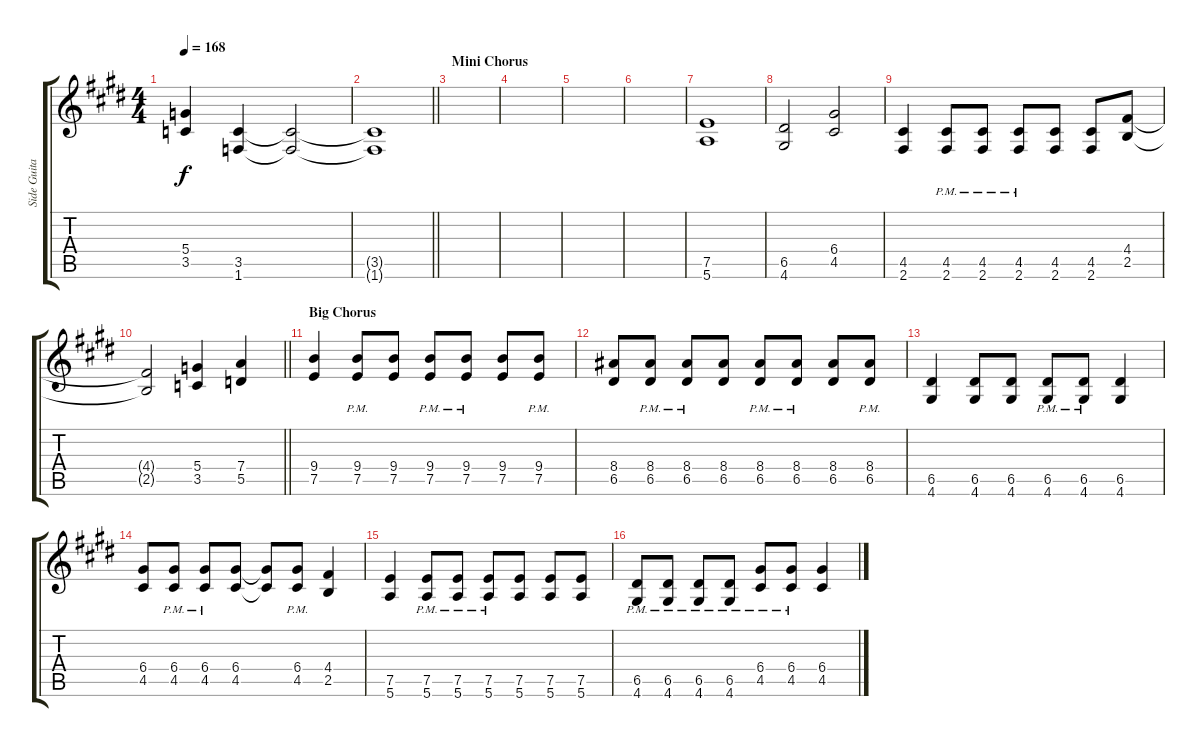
\track ("Side Guitar" "Side Guita") {instrument overdrivenguitar}
\staff {score tabs}
\tuning (E4 B3 G3 D3 A2 E2) {hide}
\ts (4 4)
\tempo 168
\clef g2
\ks e
(5.4{t} 3.5{t}).4{dy f} (3.5 1.6).4 (3.5{t} 1.6{t}).2 |
\barLineRight lightlight
(3.5{t} 1.6{t}).1 |
\section ("" "Mini Chorus")
|
|
|
|
(7.5 5.6).1 |
(6.5 4.6).2 (6.4 4.5).2 |
(4.5 2.6).4 (4.5{pm} 2.6{pm}).8 (4.5{pm} 2.6{pm}).8 (4.5{pm} 2.6{pm}).8 (4.5 2.6).8 (4.5 2.6).8 (4.4 2.5).8 |
\barLineRight lightlight
(4.4{t} 2.5{t}).2 (5.4 3.5).4 (7.4 5.5).4 |
\section ("" "Big Chorus")
(9.4 7.5).4 (9.4{pm} 7.5{pm}).8 (9.4 7.5).8 (9.4{pm} 7.5{pm}).8 (9.4{pm} 7.5{pm}).8 (9.4 7.5).8 (9.4{pm} 7.5{pm}).8 |
(8.4 6.5).8 (8.4{pm} 6.5{pm}).8 (8.4{pm} 6.5{pm}).8 (8.4 6.5).8 (8.4{pm} 6.5{pm}).8 (8.4{pm} 6.5{pm}).8 (8.4 6.5).8 (8.4{pm} 6.5{pm}).8 |
(6.5 4.6).4 (6.5 4.6).8 (6.5 4.6).8 (6.5{pm} 4.6{pm}).8 (6.5{pm} 4.6{pm}).8 (6.5 4.6).4 |
(6.4 4.5).8 (6.4{pm} 4.5{pm}).8 (6.4{pm} 4.5{pm}).8 (6.4 4.5).8 (6.4{t} 4.5{t}).8 (6.4{pm} 4.5{pm}).8 (4.4 2.5).4 |
(7.5 5.6).4 (7.5{pm} 5.6{pm}).8 (7.5{pm} 5.6{pm}).8 (7.5{pm} 5.6{pm}).8 (7.5 5.6).8 (7.5 5.6).8 (7.5 5.6).8 |
(6.5{pm} 4.6{pm}).8 (6.5{pm} 4.6{pm}).8 (6.5{pm} 4.6{pm}).8 (6.5{pm} 4.6{pm}).8 (6.4{pm} 4.5{pm}).8 (6.4{pm} 4.5{pm}).8 (6.4 4.5).4
